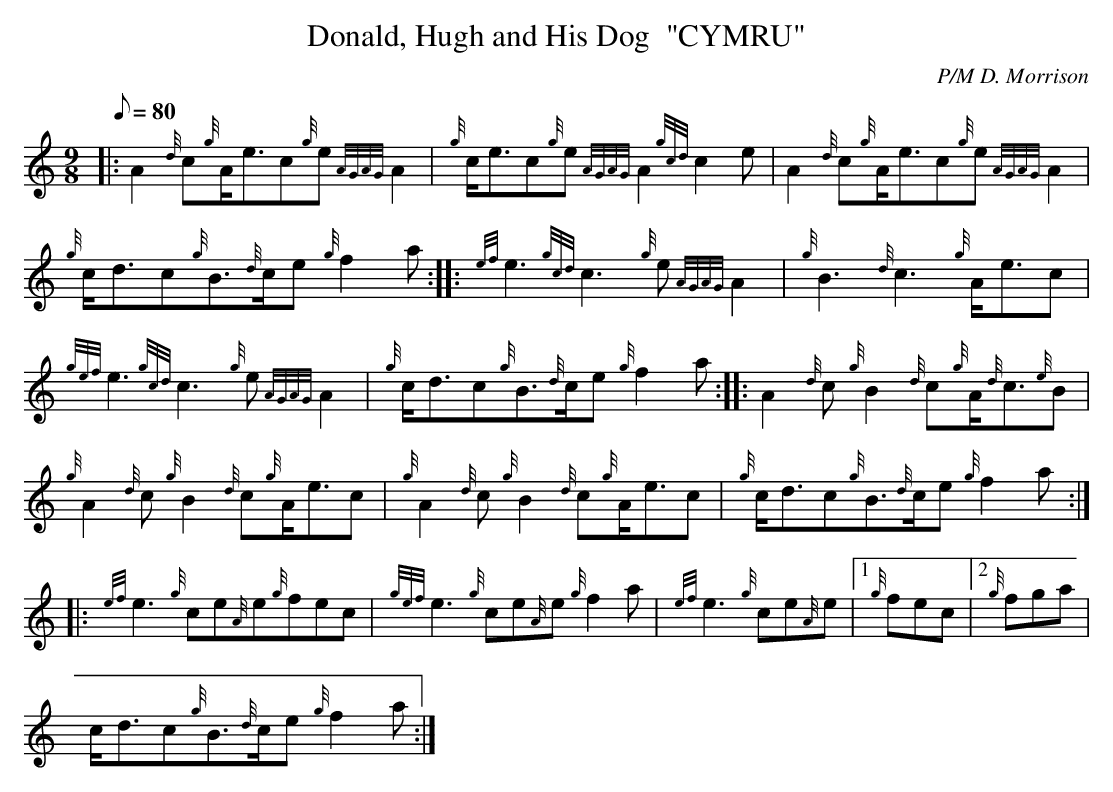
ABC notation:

X:1
T:Donald, Hugh and His Dog  "CYMRU"
M:9/8
L:1/8
Q:80
C:P/M D. Morrison
K:HP
|: A2{d}c{g}A/2e3/2c{g}e{AGAG}A2 | \
{g}c/2e3/2c{g}e{AGAG}A2{gcd}c2e | \
A2{d}c{g}A/2e3/2c{g}e{AGAG}A2 |
{g}c/2d3/2c{g}B3/2{d}c/2e{g}f2a :: \
{ef}e3{gcd}c3{g}e{AGAG}A2 | \
{g}B3{d}c3{g}A/2e3/2c |
{gef}e3{gcd}c3{g}e{AGAG}A2 | \
{g}c/2d3/2c{g}B3/2{d}c/2e{g}f2a :: \
A2{d}c{g}B2{d}c{g}A/2{d}c3/2{e}B |
{g}A2{d}c{g}B2{d}c{g}A/2e3/2c | \
{g}A2{d}c{g}B2{d}c{g}A/2e3/2c | \
{g}c/2d3/2c{g}B3/2{d}c/2e{g}f2a ::
{ef}e3{g}ce{A}e{g}fec | \
{gef}e3{g}ce{A}e{g}f2a | \
{ef}e3{g}ce{A}e|1 {g}fec|2 {g}fga |
c/2d3/2c{g}B3/2{d}c/2e{g}f2a :|
